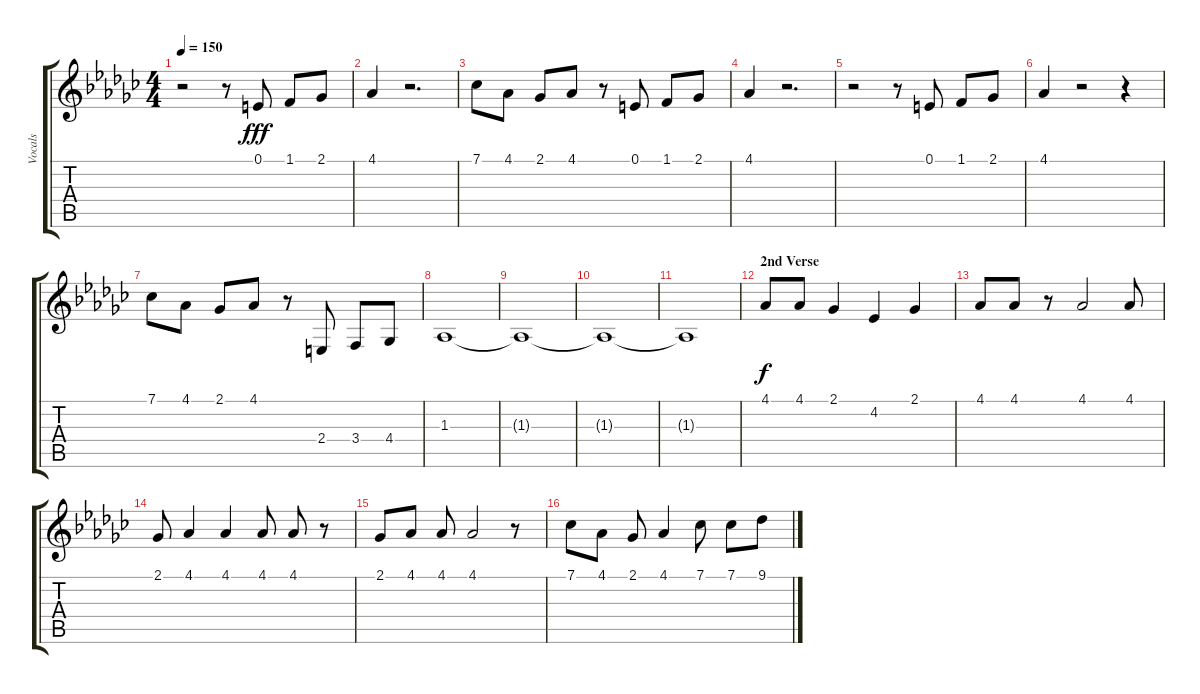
\track ("Vocals" "Vocals") {instrument lead2sawtooth}
\staff {score tabs}
\tuning (E4 B3 G3 D3 A2 E2) {hide}
\ts (4 4)
\tempo 150
\clef g2
\ks gb
r.2{dy fff} r.8 0.1.8 1.1.8 2.1.8 |
4.1.4 r.2{d} |
7.1.8 4.1.8 2.1.8 4.1.8 r.8 0.1.8 1.1.8 2.1.8 |
4.1.4 r.2{d} |
r.2 r.8 0.1.8 1.1.8 2.1.8 |
4.1.4 r.2 r.4 |
7.1.8 4.1.8 2.1.8 4.1.8 r.8 2.4.8 3.4.8 4.4.8 |
1.3.1 |
1.3{t}.1 |
1.3{t}.1 |
1.3{t}.1 |
\section ("" "2nd Verse")
4.1.8{dy f} 4.1.8 2.1.4 4.2.4 2.1.4 |
4.1.8 4.1.8 r.8 4.1.2 4.1.8 |
2.1.8 4.1.4 4.1.4 4.1.8 4.1.8 r.8 |
2.1.8 4.1.8 4.1.8 4.1.2 r.8 |
7.1.8 4.1.8 2.1.8 4.1.4 7.1.8 7.1.8 9.1.8
